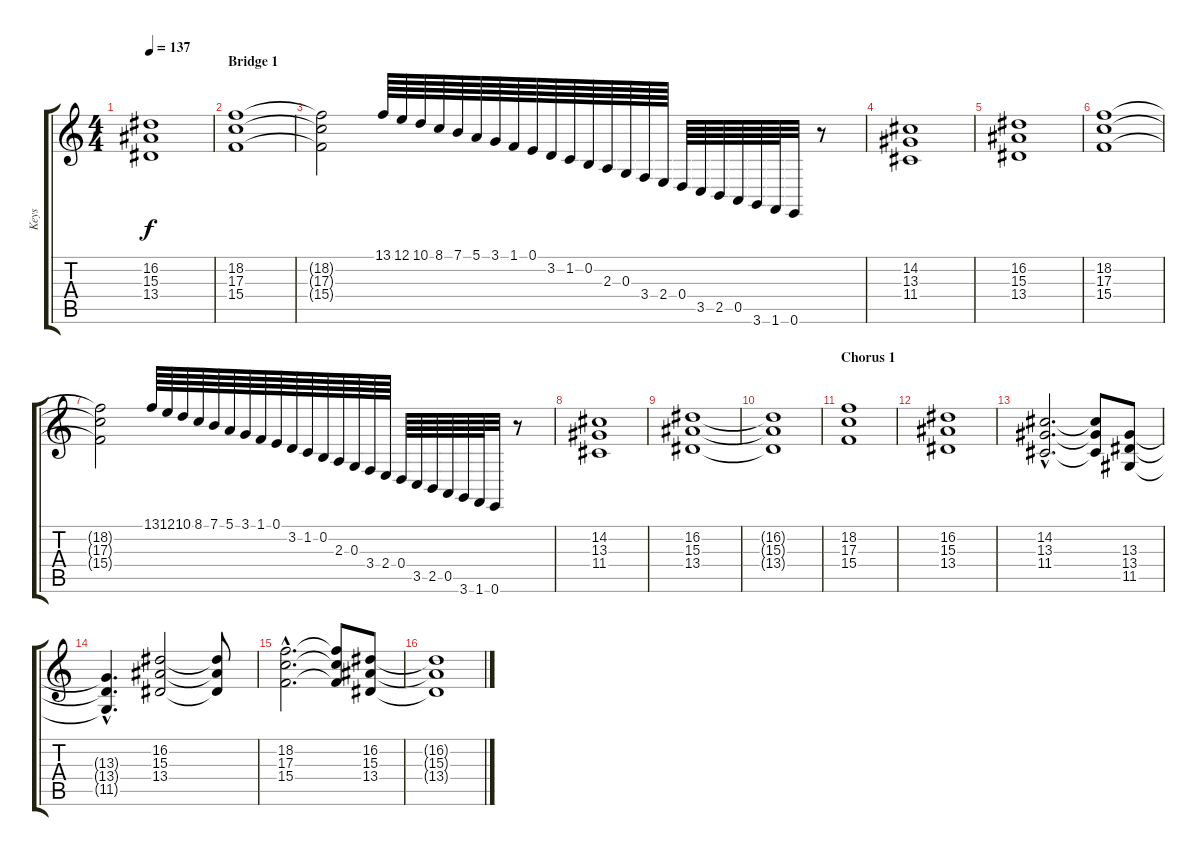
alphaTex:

\track ("Keys" "Keys") {instrument tremolostrings}
\staff {score tabs}
\tuning (E4 B3 G3 D3 A2 E2) {hide}
\ts (4 4)
\tempo 137
\clef g2
\ks c
(16.2{t} 15.3{t} 13.4{t}).1{dy f} |
\section ("" "Bridge 1")
(18.2 17.3 15.4).1 |
(18.2{t} 17.3{t} 15.4{t}).2 13.1.64 12.1.64 10.1.64 8.1.64 7.1.64 5.1.64 3.1.64 1.1.64 0.1.64 3.2.64 1.2.64 0.2.64 2.3.64 0.3.64 3.4.64 2.4.64 0.4.64 3.5.64 2.5.64 0.5.64 3.6.64 1.6.64 0.6.32 r.8 |
(14.2 13.3 11.4).1 |
(16.2 15.3 13.4).1 |
(18.2 17.3 15.4).1 |
(18.2{t} 17.3{t} 15.4{t}).2 13.1.64 12.1.64 10.1.64 8.1.64 7.1.64 5.1.64 3.1.64 1.1.64 0.1.64 3.2.64 1.2.64 0.2.64 2.3.64 0.3.64 3.4.64 2.4.64 0.4.64 3.5.64 2.5.64 0.5.64 3.6.64 1.6.64 0.6.32 r.8 |
(14.2 13.3 11.4).1 |
(16.2 15.3 13.4).1 |
(16.2{t} 15.3{t} 13.4{t}).1 |
\section ("" "Chorus 1")
(18.2 17.3 15.4).1 |
(16.2 15.3 13.4).1 |
(14.2{hac} 13.3{hac} 11.4{hac}).2{d} (14.2{t} 13.3{t} 11.4{t}).8 (13.3 13.4 11.5).8 |
(13.3{hac t} 13.4{hac t} 11.5{hac t}).4{d} (16.2 15.3 13.4).2 (16.2{t} 15.3{t} 13.4{t}).8 |
(18.2{hac} 17.3{hac} 15.4{hac}).2{d} (18.2{t} 17.3{t} 15.4{t}).8 (16.2 15.3 13.4).8 |
(16.2{t} 15.3{t} 13.4{t}).1
